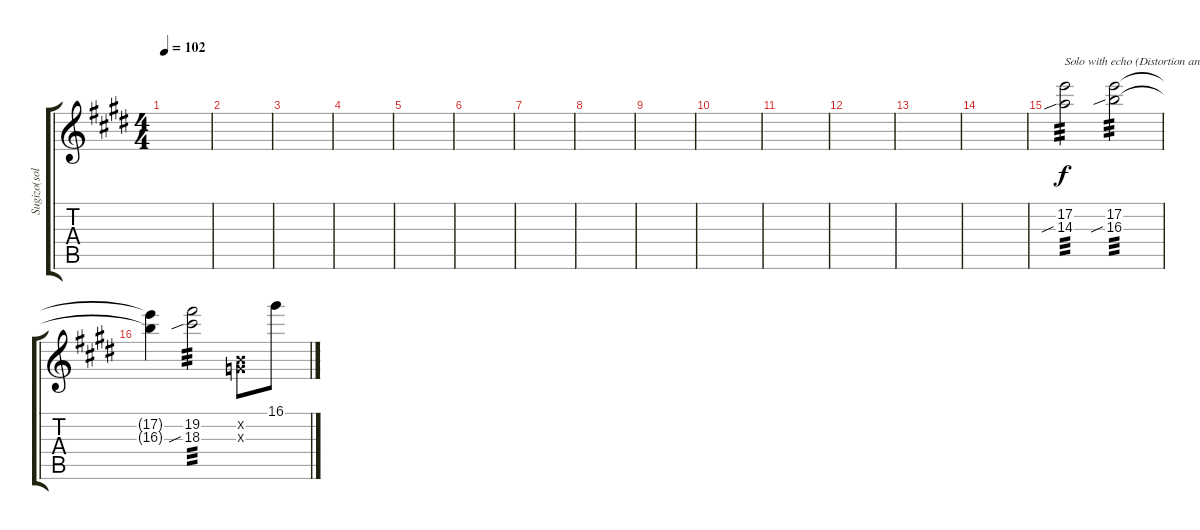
\track ("Sugizo(solo)" "Sugizo(sol") {instrument distortionguitar}
\staff {score tabs}
\tuning (E4 B3 G3 D3 A2 E2) {hide}
\ts (4 4)
\tempo 102
\clef g2
\ks e
|
|
|
|
|
|
|
|
|
|
|
|
|
|
(17.2 14.3{sib}).2{txt "Solo with echo (Distortion and Wah~)" tp 3} (17.2 16.3{sib}).2{tp 3} |
(17.2{t} 16.3{t}).4 (19.2 18.3{sib}).2{tp 3} (0.2{x} 0.3{x}).8 16.1.8
